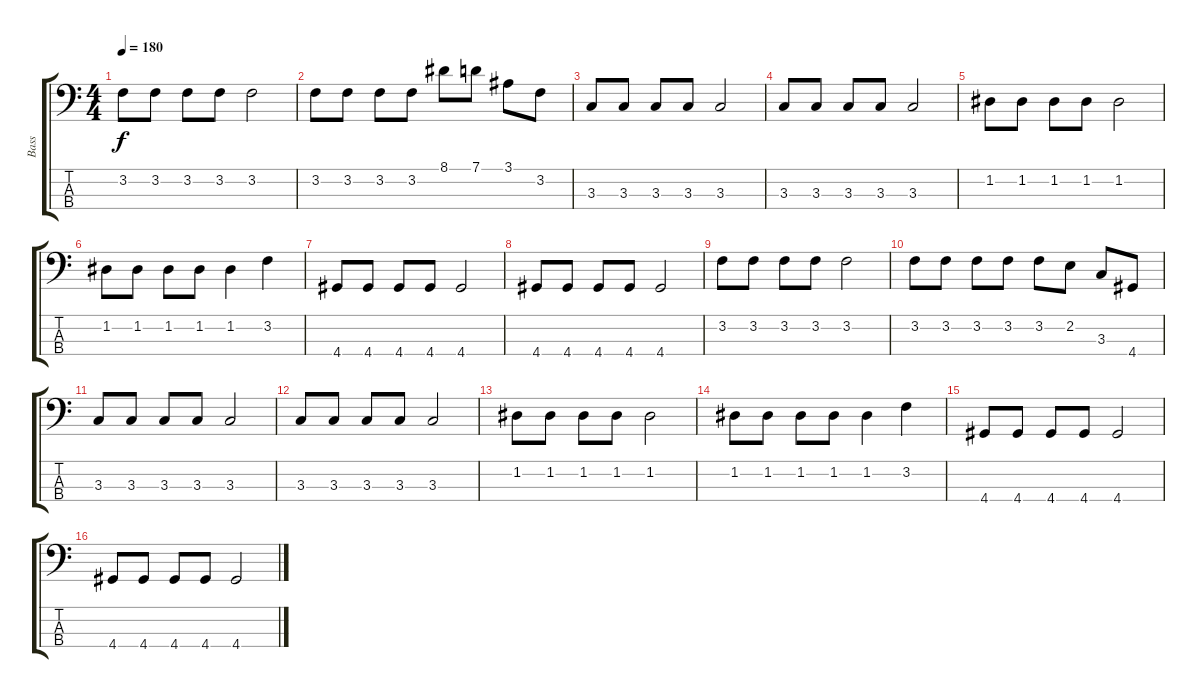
\track ("Bass" "Bass") {instrument fretlessbass}
\staff {score tabs}
\tuning (G2 D2 A1 E1) {hide}
\ts (4 4)
\tempo 180
\clef f4
\ks c
3.2.8{dy f} 3.2.8 3.2.8 3.2.8 3.2.2 |
3.2.8 3.2.8 3.2.8 3.2.8 8.1.8 7.1.8 3.1.8 3.2.8 |
3.3.8 3.3.8 3.3.8 3.3.8 3.3.2 |
3.3.8 3.3.8 3.3.8 3.3.8 3.3.2 |
1.2.8 1.2.8 1.2.8 1.2.8 1.2.2 |
1.2.8 1.2.8 1.2.8 1.2.8 1.2.4 3.2.4 |
4.4.8 4.4.8 4.4.8 4.4.8 4.4.2 |
4.4.8 4.4.8 4.4.8 4.4.8 4.4.2 |
3.2.8 3.2.8 3.2.8 3.2.8 3.2.2 |
3.2.8 3.2.8 3.2.8 3.2.8 3.2.8 2.2.8 3.3.8 4.4.8 |
3.3.8 3.3.8 3.3.8 3.3.8 3.3.2 |
3.3.8 3.3.8 3.3.8 3.3.8 3.3.2 |
1.2.8 1.2.8 1.2.8 1.2.8 1.2.2 |
1.2.8 1.2.8 1.2.8 1.2.8 1.2.4 3.2.4 |
4.4.8 4.4.8 4.4.8 4.4.8 4.4.2 |
4.4.8 4.4.8 4.4.8 4.4.8 4.4.2
